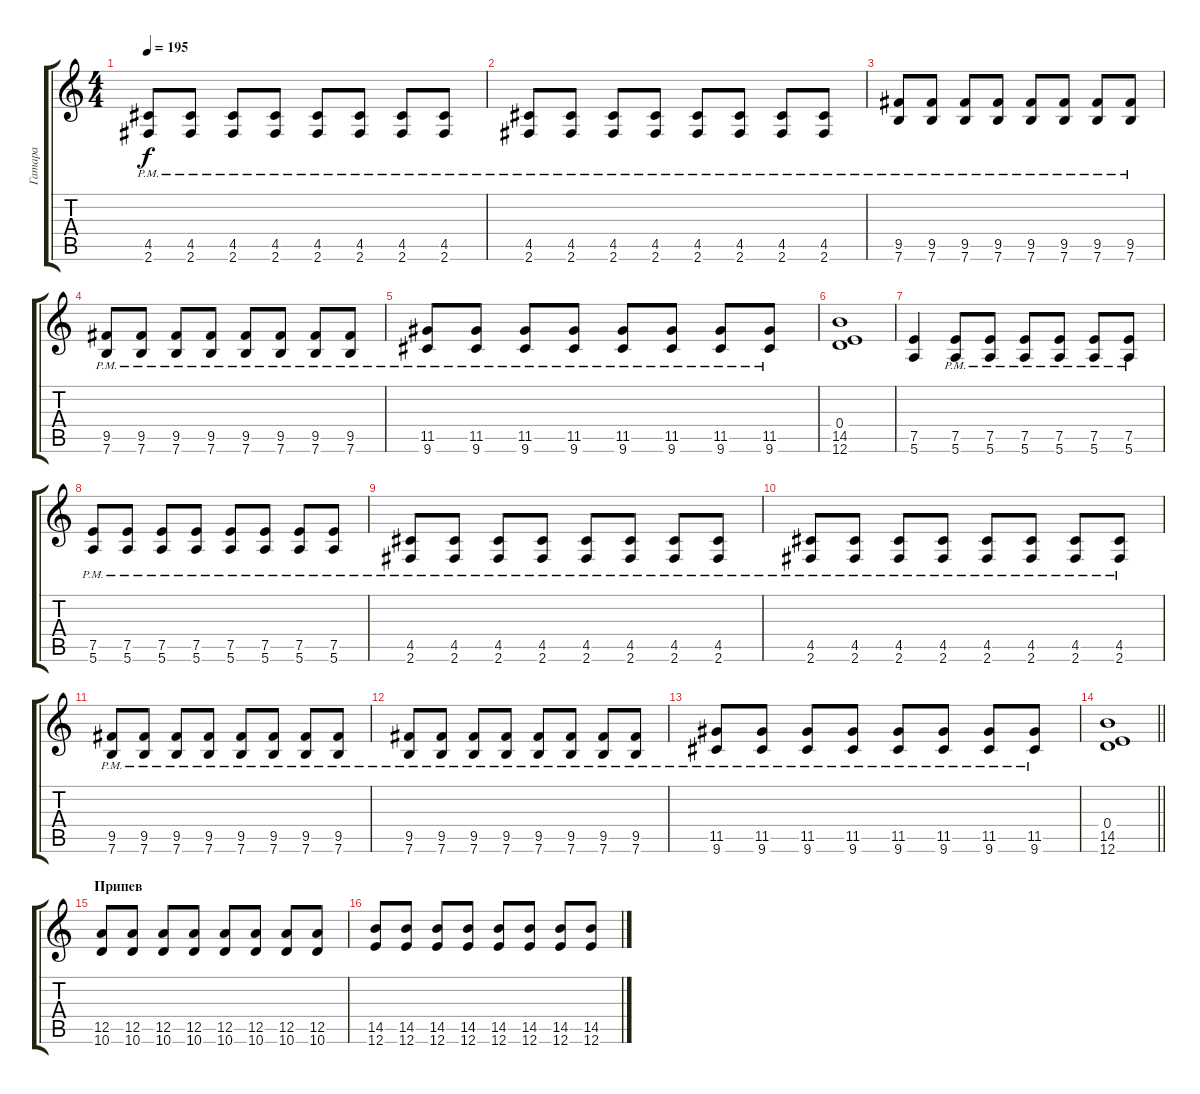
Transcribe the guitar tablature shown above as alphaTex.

\track ("Гатара" "Гатара") {instrument distortionguitar}
\staff {score tabs}
\tuning (E4 B3 G3 D3 A2 E2) {hide}
\ts (4 4)
\tempo 195
\clef g2
\ks c
(4.5{pm} 2.6{pm}).8{dy f} (4.5{pm} 2.6{pm}).8 (4.5{pm} 2.6{pm}).8 (4.5{pm} 2.6{pm}).8 (4.5{pm} 2.6{pm}).8 (4.5{pm} 2.6{pm}).8 (4.5{pm} 2.6{pm}).8 (4.5{pm} 2.6{pm}).8 |
(4.5{pm} 2.6{pm}).8 (4.5{pm} 2.6{pm}).8 (4.5{pm} 2.6{pm}).8 (4.5{pm} 2.6{pm}).8 (4.5{pm} 2.6{pm}).8 (4.5{pm} 2.6{pm}).8 (4.5{pm} 2.6{pm}).8 (4.5{pm} 2.6{pm}).8 |
(9.5{pm} 7.6{pm}).8 (9.5{pm} 7.6{pm}).8 (9.5{pm} 7.6{pm}).8 (9.5{pm} 7.6{pm}).8 (9.5{pm} 7.6{pm}).8 (9.5{pm} 7.6{pm}).8 (9.5{pm} 7.6{pm}).8 (9.5{pm} 7.6{pm}).8 |
(9.5{pm} 7.6{pm}).8 (9.5{pm} 7.6{pm}).8 (9.5{pm} 7.6{pm}).8 (9.5{pm} 7.6{pm}).8 (9.5{pm} 7.6{pm}).8 (9.5{pm} 7.6{pm}).8 (9.5{pm} 7.6{pm}).8 (9.5{pm} 7.6{pm}).8 |
(11.5{pm} 9.6{pm}).8 (11.5{pm} 9.6{pm}).8 (11.5{pm} 9.6{pm}).8 (11.5{pm} 9.6{pm}).8 (11.5{pm} 9.6{pm}).8 (11.5{pm} 9.6{pm}).8 (11.5{pm} 9.6{pm}).8 (11.5{pm} 9.6{pm}).8 |
(0.4 14.5 12.6).1 |
(7.5 5.6).4 (7.5{pm} 5.6{pm}).8 (7.5{pm} 5.6{pm}).8 (7.5{pm} 5.6{pm}).8 (7.5{pm} 5.6{pm}).8 (7.5{pm} 5.6{pm}).8 (7.5{pm} 5.6{pm}).8 |
(7.5{pm} 5.6{pm}).8 (7.5{pm} 5.6{pm}).8 (7.5{pm} 5.6{pm}).8 (7.5{pm} 5.6{pm}).8 (7.5{pm} 5.6{pm}).8 (7.5{pm} 5.6{pm}).8 (7.5{pm} 5.6{pm}).8 (7.5{pm} 5.6{pm}).8 |
(4.5{pm} 2.6{pm}).8 (4.5{pm} 2.6{pm}).8 (4.5{pm} 2.6{pm}).8 (4.5{pm} 2.6{pm}).8 (4.5{pm} 2.6{pm}).8 (4.5{pm} 2.6{pm}).8 (4.5{pm} 2.6{pm}).8 (4.5{pm} 2.6{pm}).8 |
(4.5{pm} 2.6{pm}).8 (4.5{pm} 2.6{pm}).8 (4.5{pm} 2.6{pm}).8 (4.5{pm} 2.6{pm}).8 (4.5{pm} 2.6{pm}).8 (4.5{pm} 2.6{pm}).8 (4.5{pm} 2.6{pm}).8 (4.5{pm} 2.6{pm}).8 |
(9.5{pm} 7.6{pm}).8 (9.5{pm} 7.6{pm}).8 (9.5{pm} 7.6{pm}).8 (9.5{pm} 7.6{pm}).8 (9.5{pm} 7.6{pm}).8 (9.5{pm} 7.6{pm}).8 (9.5{pm} 7.6{pm}).8 (9.5{pm} 7.6{pm}).8 |
(9.5{pm} 7.6{pm}).8 (9.5{pm} 7.6{pm}).8 (9.5{pm} 7.6{pm}).8 (9.5{pm} 7.6{pm}).8 (9.5{pm} 7.6{pm}).8 (9.5{pm} 7.6{pm}).8 (9.5{pm} 7.6{pm}).8 (9.5{pm} 7.6{pm}).8 |
(11.5{pm} 9.6{pm}).8 (11.5{pm} 9.6{pm}).8 (11.5{pm} 9.6{pm}).8 (11.5{pm} 9.6{pm}).8 (11.5{pm} 9.6{pm}).8 (11.5{pm} 9.6{pm}).8 (11.5{pm} 9.6{pm}).8 (11.5{pm} 9.6{pm}).8 |
\barLineRight lightlight
(0.4 14.5 12.6).1 |
\section ("" "Припев")
(12.5 10.6).8 (12.5 10.6).8 (12.5 10.6).8 (12.5 10.6).8 (12.5 10.6).8 (12.5 10.6).8 (12.5 10.6).8 (12.5 10.6).8 |
(14.5 12.6).8 (14.5 12.6).8 (14.5 12.6).8 (14.5 12.6).8 (14.5 12.6).8 (14.5 12.6).8 (14.5 12.6).8 (14.5 12.6).8
